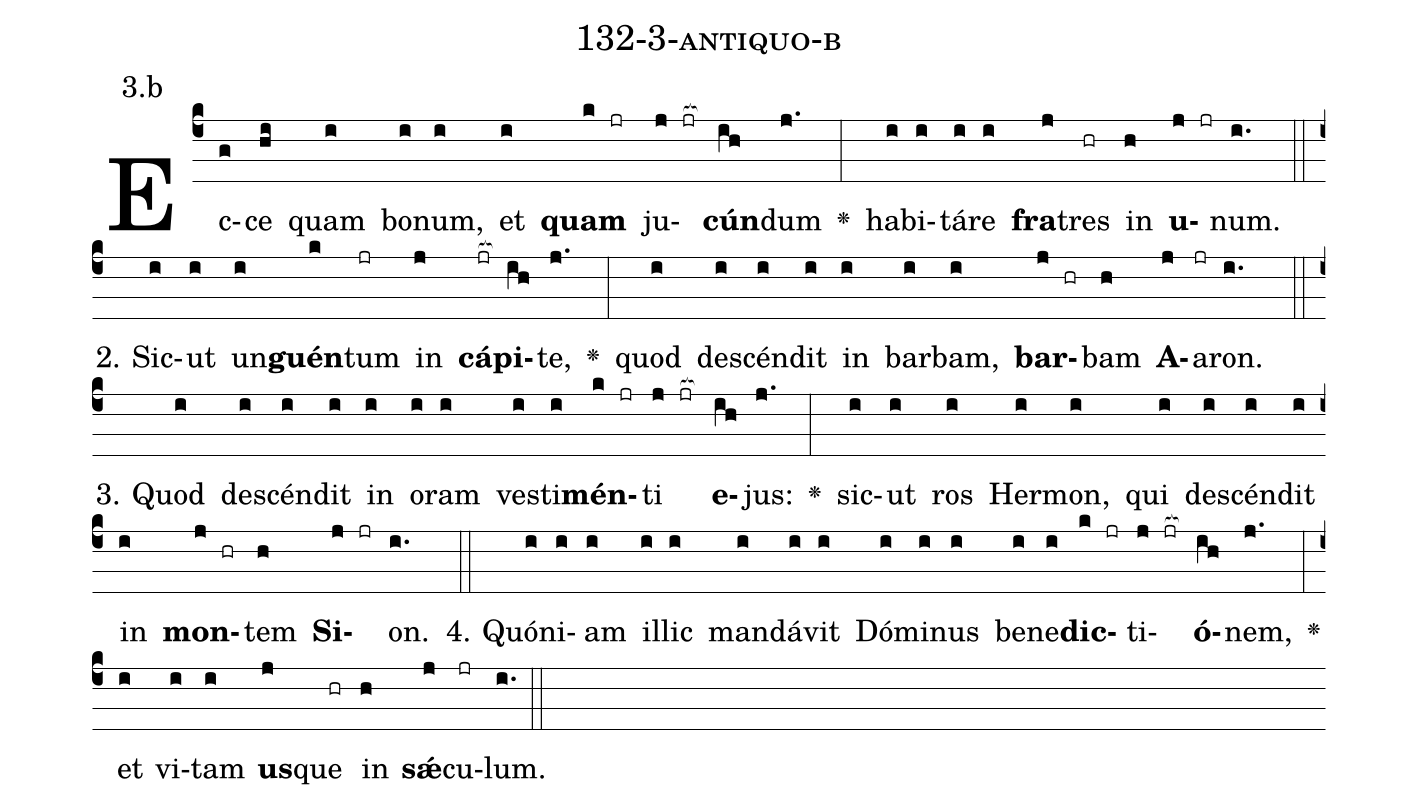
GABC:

name: 132-3-antiquo-b;
annotation: 3.b;
%%
(c4)Ec(g)ce(hi) quam(i) bo(i)num,(i) et(i) <b>quam</b>(k jr) ju(j jr[ocb:1{])<b>cún</b>(ih[ocb:0}])dum(j.) <v>\greheightstar</v>(:) ha(i)bi(i)tá(i)re(i) <b>fra</b>(j)tres(hr) in(h) <b>u</b>(j jr)num.(i.) (::)
2. Sic(i)ut(i) un(i)<b>guén</b>(k)tum(jr) in(j) <b>cá</b>(jr[ocb:1{])<b>pi</b>(ih[ocb:0}])te,(j.) <v>\greheightstar</v>(:) quod(i) de(i)scén(i)dit(i) in(i) bar(i)bam,(i) <b>bar</b>(j hr)bam(h) <b>A</b>(j)a(jr)ron.(i.) (::)
3. Quod(i) de(i)scén(i)dit(i) in(i) o(i)ram(i) ves(i)ti(i)<b>mén</b>(k jr)ti(j jr[ocb:1{]) <b>e</b>(ih[ocb:0}])jus:(j.) <v>\greheightstar</v>(:) sic(i)ut(i) ros(i) Her(i)mon,(i) qui(i) de(i)scén(i)dit(i) in(i) <b>mon</b>(j hr)tem(h) <b>Si</b>(j jr)on.(i.) (::)
4. Quón(i)i(i)am(i) il(i)lic(i) man(i)dá(i)vit(i) Dó(i)mi(i)nus(i) be(i)ne(i)<b>dic</b>(k jr)ti(j jr[ocb:1{])<b>ó</b>(ih[ocb:0}])nem,(j.) <v>\greheightstar</v>(:) et(i) vi(i)tam(i) <b>us</b>(j)que(hr) in(h) <b>sǽ</b>(j)cu(jr)lum.(i.) (::)
